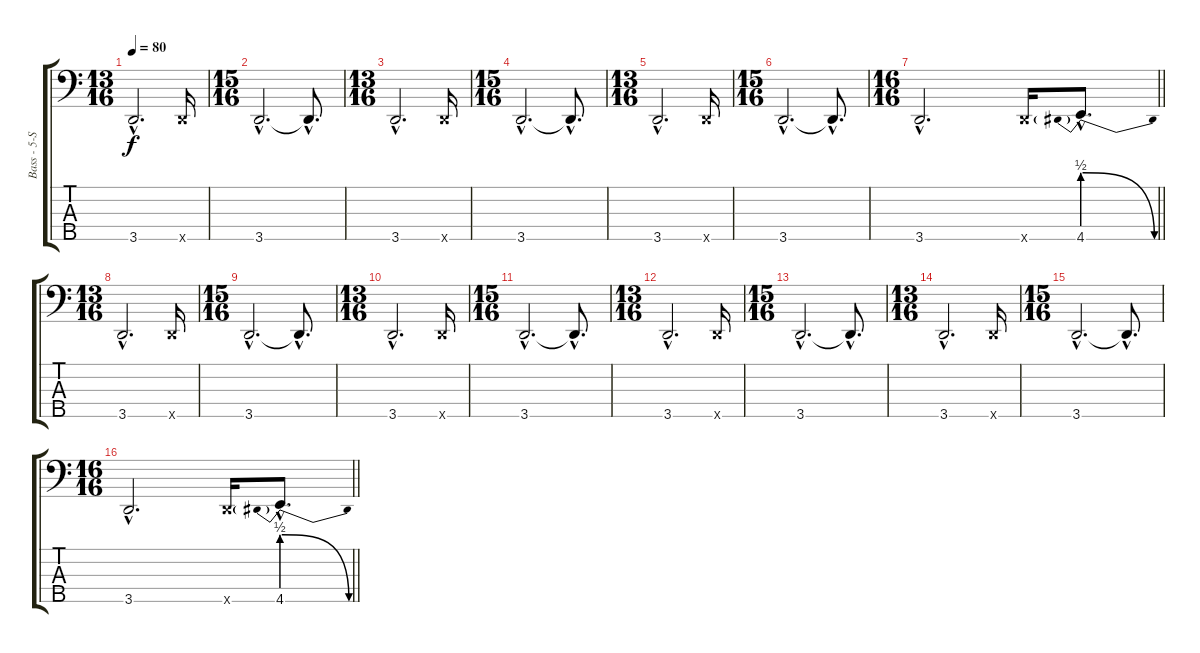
\track ("Bass - 5-String B Standard" "Bass - 5-S") {instrument electricbassfinger}
\staff {score tabs}
\tuning (G2 D2 A1 E1 B0) {hide}
\ts (13 16)
\tempo 80
\clef f4
\ks c
3.5{hac}.2{d dy f} 3.5{x}.16 |
\ts (15 16)
3.5{hac}.2{d} 3.5{hac t}.8{d} |
\ts (13 16)
3.5{hac}.2{d} 3.5{x}.16 |
\ts (15 16)
3.5{hac}.2{d} 3.5{hac t}.8{d} |
\ts (13 16)
3.5{hac}.2{d} 3.5{x}.16 |
\ts (15 16)
3.5{hac}.2{d} 3.5{hac t}.8{d} |
\ts (16 16)
\barLineRight lightlight
3.5{hac}.2{d} 3.5{x}.16 4.5{be (prebendrelease 0 2 60 0) hac}.8{d} |
\ts (13 16)
\section ("" "")
3.5{hac}.2{d} 3.5{x}.16 |
\ts (15 16)
3.5{hac}.2{d} 3.5{hac t}.8{d} |
\ts (13 16)
3.5{hac}.2{d} 3.5{x}.16 |
\ts (15 16)
3.5{hac}.2{d} 3.5{hac t}.8{d} |
\ts (13 16)
3.5{hac}.2{d} 3.5{x}.16 |
\ts (15 16)
3.5{hac}.2{d} 3.5{hac t}.8{d} |
\ts (13 16)
3.5{hac}.2{d} 3.5{x}.16 |
\ts (15 16)
3.5{hac}.2{d} 3.5{hac t}.8{d} |
\ts (16 16)
\barLineRight lightlight
3.5{hac}.2{d} 3.5{x}.16 4.5{be (prebendrelease 0 2 60 0) hac}.8{d}
